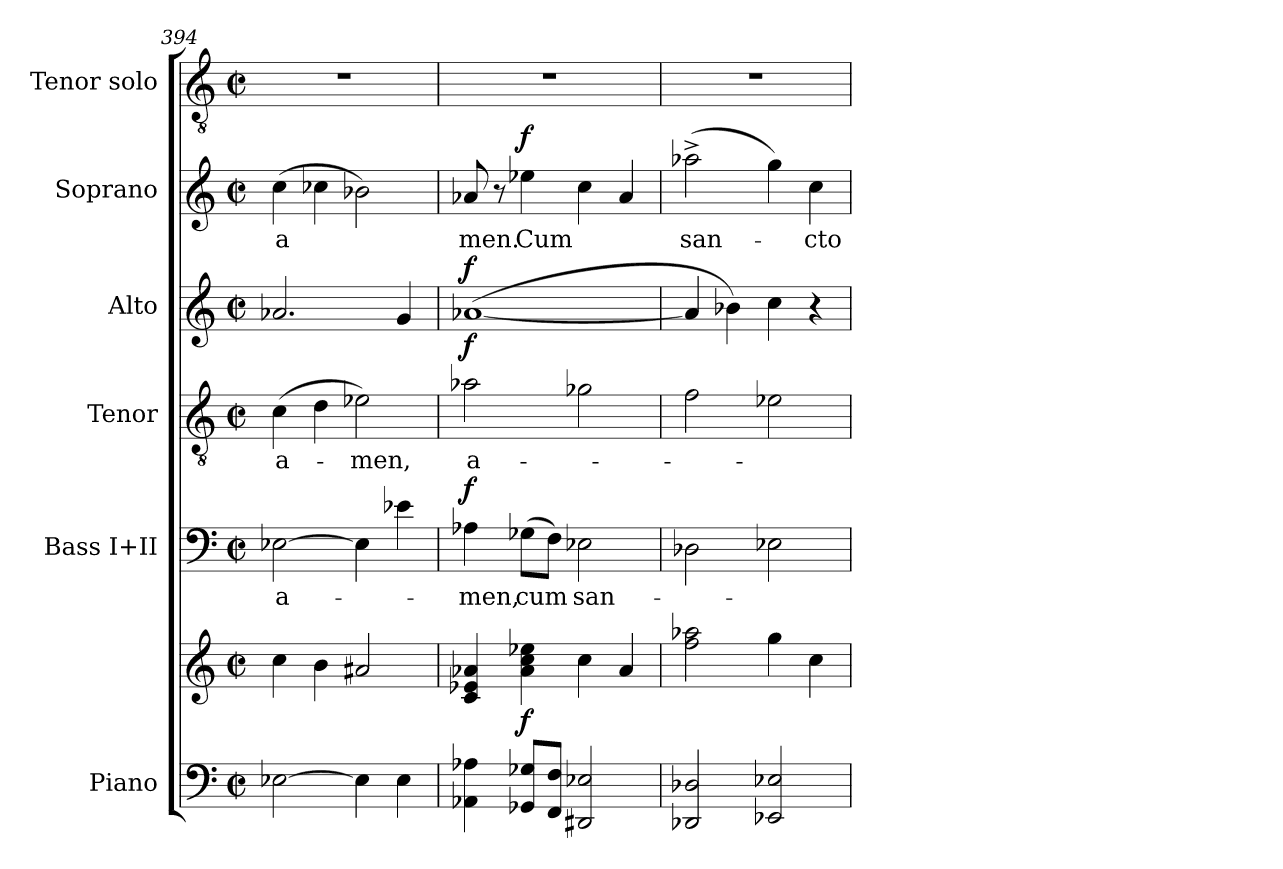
**kern	**kern	**dynam	**kern	**text	**dynam	**kern	**text	**dynam	**kern	**dynam	**kern	**text	**dynam	**kern
*part6	*part6	*part6	*part5	*part5	*part5	*part4	*part4	*part4	*part3	*part3	*part2	*part2	*part2	*part1
*staff7	*staff6	*staff6/7	*staff5	*staff5	*staff5	*staff4	*staff4	*staff4	*staff3	*staff3	*staff2	*staff2	*staff2	*staff1
*I"Piano	*	*	*I"Bass I+II	*	*	*I"Tenor	*	*	*I"Alto	*	*I"Soprano	*	*	*I"Tenor solo
*I'Pno.	*	*	*I'B.I+II	*	*	*I'T.	*	*	*I'A.	*	*I'S.	*	*	*I'T.s
*clefF4	*clefG2	*	*clefF4	*	*	*clefGv2	*	*	*clefG2	*	*clefG2	*	*	*clefGv2
*k[]	*k[]	*	*k[]	*	*	*k[]	*	*	*k[]	*	*k[]	*	*	*k[]
*M2/2	*M2/2	*	*M2/2	*	*	*M2/2	*	*	*M2/2	*	*M2/2	*	*	*M2/2
*met(c|)	*met(c|)	*	*met(c|)	*	*	*met(c|)	*	*	*met(c|)	*	*met(c|)	*	*	*met(c|)
=394	=394	=394	=394	=394	=394	=394	=394	=394	=394	=394	=394	=394	=394	=394
[2E-X\	4cc\	.	[2E-X\	a-	.	(4c\	a-	.	2.a-X/	.	(4cc\	a	.	1r
.	4b\	.	.	.	.	4d\	.	.	.	.	4cc-X\	.	.	.
4E-\]	2a#X/	.	4E-\]	.	.	2e-X\)	-men,	.	.	.	2b-X\)	.	.	.
4E-\	.	.	4e-X\	.	.	.	.	.	4g/	.	.	.	.	.
=395	=395	=395	=395	=395	=395	=395	=395	=395	=395	=395	=395	=395	=395	=395
!	!	!	!	!	!LO:DY:a	!	!	!LO:DY:a	!	!LO:DY:a	!	!	!	!
4AA-X\ 4A-X\	4c/ 4e-X/ 4a-X/	.	4A-X\	-men,	f	2a-X\	a-	f	([1a-X	f	8a-X/	men.	.	1r
.	.	.	.	.	.	.	.	.	.	.	8r	.	.	.
!	!	!LO:DY:a=2	!	!	!	!	!	!	!	!	!	!	!LO:DY:a	!
8GG-X/ 8G-X/L	4a-\ 4cc\ 4ee-X\	f	(8G-X\L	cum	.	.	.	.	.	.	4ee-X\	Cum	f	.
8FF/ 8F/J	.	.	8F\J)	.	.	.	.	.	.	.	.	.	.	.
2DD#X/ 2E-X/	4cc\	.	2E-X\	san-	.	2g-X\	.	.	.	.	4cc\	.	.	.
.	4a-/	.	.	.	.	.	.	.	.	.	4a-/	.	.	.
=396	=396	=396	=396	=396	=396	=396	=396	=396	=396	=396	=396	=396	=396	=396
2DD-X/ 2D-X/	2ff\ 2aa-X\	.	2D-X\	.	.	2f\	.	.	4a-/]	.	(2aa-X^\	san-	.	1r
.	.	.	.	.	.	.	.	.	4b-X\)	.	.	.	.	.
2EE-X/ 2E-X/	4gg\	.	2E-X\	.	.	2e-X\	.	.	4cc\	.	4gg\)	.	.	.
.	4cc\	.	.	.	.	.	.	.	4r	.	4cc\	-cto	.	.
=	=	=	=	=	=	=	=	=	=	=	=	=	=	=
*-	*-	*-	*-	*-	*-	*-	*-	*-	*-	*-	*-	*-	*-	*-
